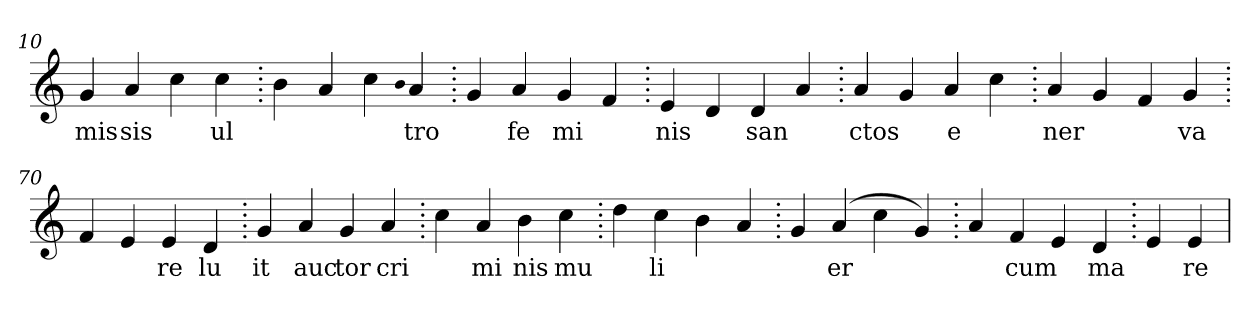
**kern	**text
*part1	*part1
*staff1	*staff1
*clefG2	*
=10.	=10.
4g	mis
4a	sis
4cc	.
4cc	ul
=20.	=20.
4b	.
4a	.
4cc	.
qqb	.
4a	tro
=30.	=30.
4g	.
4a	fe
4g	mi
4f	.
=40.	=40.
4e	nis
4d	.
4d	san
4a	.
=50.	=50.
4a	ctos
4g	.
4a	e
4cc	.
=60.	=60.
4a	ner
4g	.
4f	.
4g	va
=70.	=70.
4f	.
4e	.
4e	re
4d	lu
=80.	=80.
4g	it
4a	auc
4g	tor
4a	cri
=90.	=90.
4cc	.
4a	mi
4b	nis
4cc	mu
=100.	=100.
4dd	.
4cc	li
4b	.
4a	.
=110.	=110.
4g	.
(>4a	er
4cc	.
4g)	.
=120.	=120.
4a	.
4f	cum
4e	.
4d	ma
=130.	=130.
4e	.
4e	re
=	=
*-	*-
